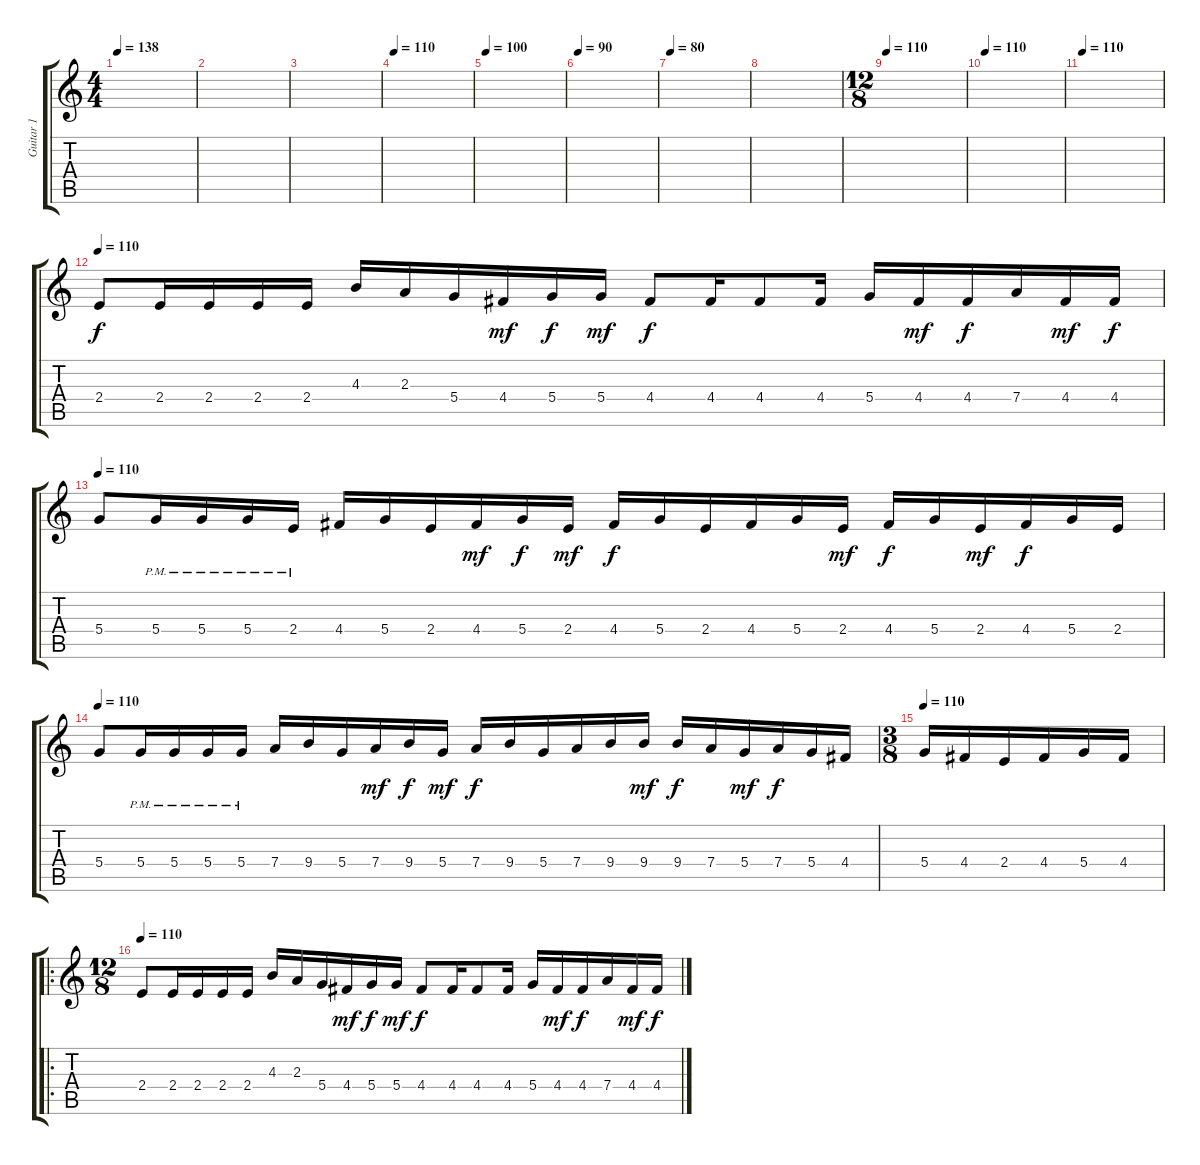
\track ("Guitar 1" "Guitar 1") {instrument distortionguitar}
\staff {score tabs}
\tuning (E4 B3 G3 D3 A2 E2) {hide}
\ts (4 4)
\tempo 138
\clef g2
\ks c
|
|
|
\tempo 110
|
\tempo 100
|
\tempo 90
|
\tempo 80
|
|
\ts (12 8)
\tempo 110
|
\tempo 110
|
\tempo 110
|
\tempo 110
2.4.8{volume 13} 2.4.16 2.4.16 2.4.16 2.4.16 4.3.16 2.3.16 5.4.16 4.4.16{dy mf} 5.4.16{dy f} 5.4.16{dy mf} 4.4.8{dy f} 4.4.16 4.4.8 4.4.16 5.4.16 4.4.16{dy mf} 4.4.16{dy f} 7.4.16 4.4.16{dy mf} 4.4.16{dy f} |
\tempo 110
5.4.8 5.4{pm}.16 5.4{pm}.16 5.4{pm}.16 2.4{pm}.16 4.4.16 5.4.16 2.4.16 4.4.16{dy mf} 5.4.16{dy f} 2.4.16{dy mf} 4.4.16{dy f} 5.4.16 2.4.16 4.4.16 5.4.16 2.4.16{dy mf} 4.4.16{dy f} 5.4.16 2.4.16{dy mf} 4.4.16{dy f} 5.4.16 2.4.16 |
\tempo 110
5.4.8 5.4{pm}.16 5.4{pm}.16 5.4{pm}.16 5.4{pm}.16 7.4.16 9.4.16 5.4.16 7.4.16{dy mf} 9.4.16{dy f} 5.4.16{dy mf} 7.4.16{dy f} 9.4.16 5.4.16 7.4.16 9.4.16 9.4.16{dy mf} 9.4.16{dy f} 7.4.16 5.4.16{dy mf} 7.4.16{dy f} 5.4.16 4.4.16 |
\ts (3 8)
\tempo 110
5.4.16 4.4.16 2.4.16 4.4.16 5.4.16 4.4.16 |
\ro
\ts (12 8)
\tempo 110
2.4.8 2.4.16 2.4.16 2.4.16 2.4.16 4.3.16 2.3.16 5.4.16 4.4.16{dy mf} 5.4.16{dy f} 5.4.16{dy mf} 4.4.8{dy f} 4.4.16 4.4.8 4.4.16 5.4.16 4.4.16{dy mf} 4.4.16{dy f} 7.4.16 4.4.16{dy mf} 4.4.16{dy f}
